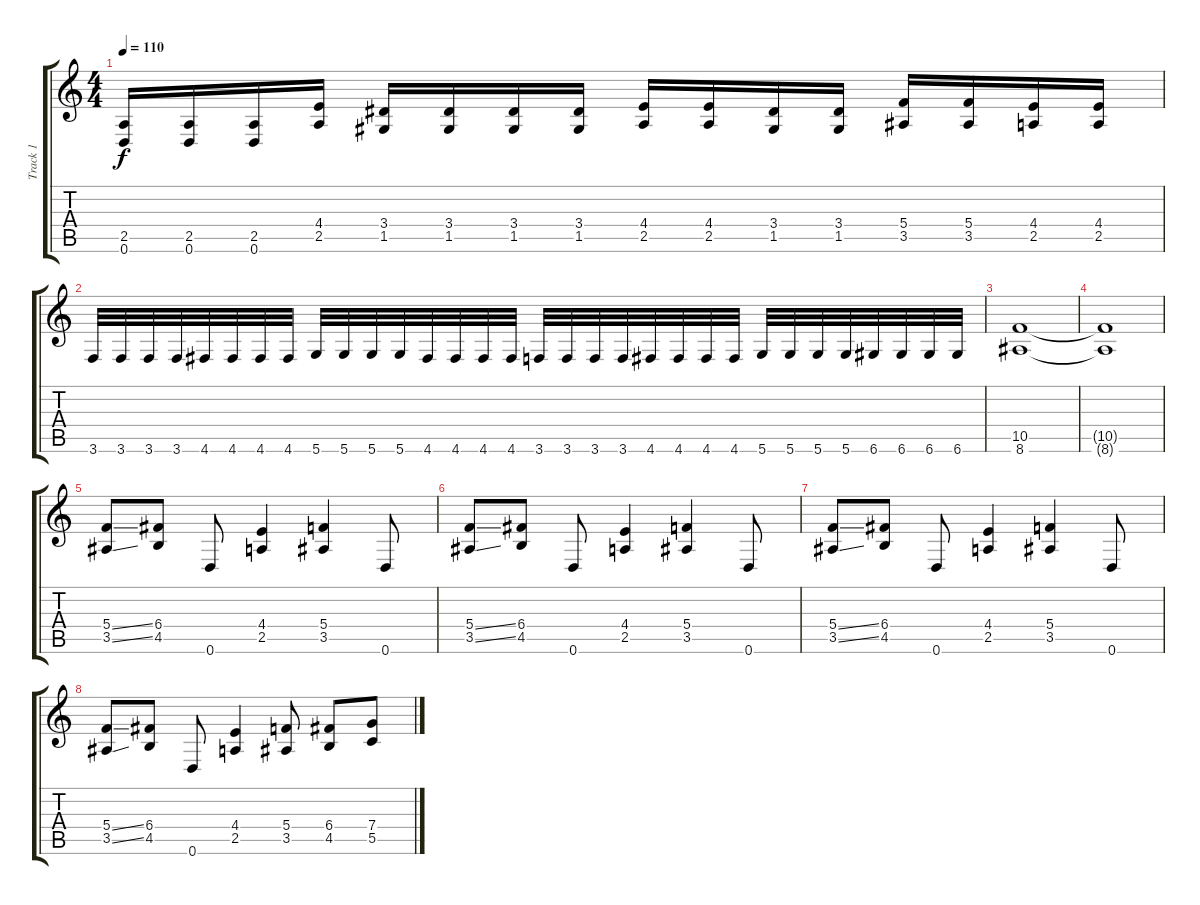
\track ("Track 1" "Track 1") {instrument distortionguitar}
\staff {score tabs}
\tuning (D4 A3 F3 C3 G2 D2) {hide}
\ts (4 4)
\tempo 110
\clef g2
\ks c
(2.5 0.6).16{dy f} (2.5 0.6).16 (2.5 0.6).16 (4.4 2.5).16 (3.4 1.5).16 (3.4 1.5).16 (3.4 1.5).16 (3.4 1.5).16 (4.4 2.5).16 (4.4 2.5).16 (3.4 1.5).16 (3.4 1.5).16 (5.4 3.5).16 (5.4 3.5).16 (4.4 2.5).16 (4.4 2.5).16 |
3.6.32 3.6.32 3.6.32 3.6.32 4.6.32 4.6.32 4.6.32 4.6.32 5.6.32 5.6.32 5.6.32 5.6.32 4.6.32 4.6.32 4.6.32 4.6.32 3.6.32 3.6.32 3.6.32 3.6.32 4.6.32 4.6.32 4.6.32 4.6.32 5.6.32 5.6.32 5.6.32 5.6.32 6.6.32 6.6.32 6.6.32 6.6.32 |
(10.5 8.6).1 |
(10.5{t} 8.6{t}).1 |
(5.4{ss} 3.5{ss}).8 (6.4 4.5).8 0.6.8 (4.4 2.5).4 (5.4 3.5).4 0.6.8 |
(5.4{ss} 3.5{ss}).8 (6.4 4.5).8 0.6.8 (4.4 2.5).4 (5.4 3.5).4 0.6.8 |
(5.4{ss} 3.5{ss}).8 (6.4 4.5).8 0.6.8 (4.4 2.5).4 (5.4 3.5).4 0.6.8 |
(5.4{ss} 3.5{ss}).8 (6.4 4.5).8 0.6.8 (4.4 2.5).4 (5.4 3.5).8 (6.4 4.5).8 (7.4 5.5).8
